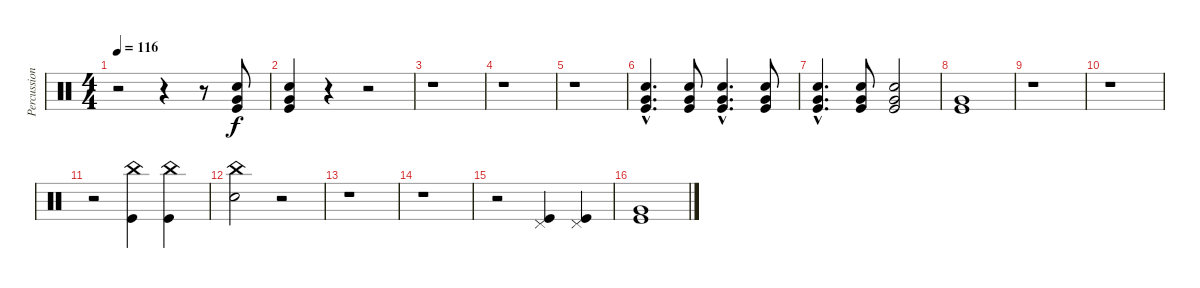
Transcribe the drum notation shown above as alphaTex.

\track ("Percussion" "Percussion") {instrument percussion}
\staff {score}
\articulation defaults
\ts (4 4)
\tempo 116
\clef neutral
\ks c
r.2{dy f} r.4 r.8 ("Very Low Tom (hit)" "Snare (hit) 2" "Kick (hit)").8 |
("Very Low Tom (hit)" "Snare (hit) 2" "Kick (hit)").4 r.4 r.2 |
r.1 |
r.1 |
r.1 |
("Very Low Tom (hit)"{hac} "Snare (hit) 2"{hac} "Kick (hit)"{hac}).4{d} ("Very Low Tom (hit)" "Snare (hit) 2" "Kick (hit)").8 ("Very Low Tom (hit)"{hac} "Snare (hit) 2"{hac} "Kick (hit)"{hac}).4{d} ("Very Low Tom (hit)" "Snare (hit) 2" "Kick (hit)").8 |
("Very Low Tom (hit)"{hac} "Snare (hit) 2"{hac} "Kick (hit)"{hac}).4{d} ("Very Low Tom (hit)" "Snare (hit) 2" "Kick (hit)").8 ("Very Low Tom (hit)" "Snare (hit) 2" "Kick (hit)").2 |
("Very Low Tom (hit)" "Kick (hit)").1 |
r.1 |
r.1 |
r.2 ("China (hit)" "Kick (hit)").4 ("China (hit)" "Kick (hit)").4 |
("China (hit)" "Snare (hit) 2").2 r.2 |
r.1 |
r.1 |
r.2 ("Pedal Hi-Hat (hit)" "Kick (hit)").4 ("Pedal Hi-Hat (hit)" "Kick (hit)").4 |
("Very Low Tom (hit)" "Kick (hit)").1
